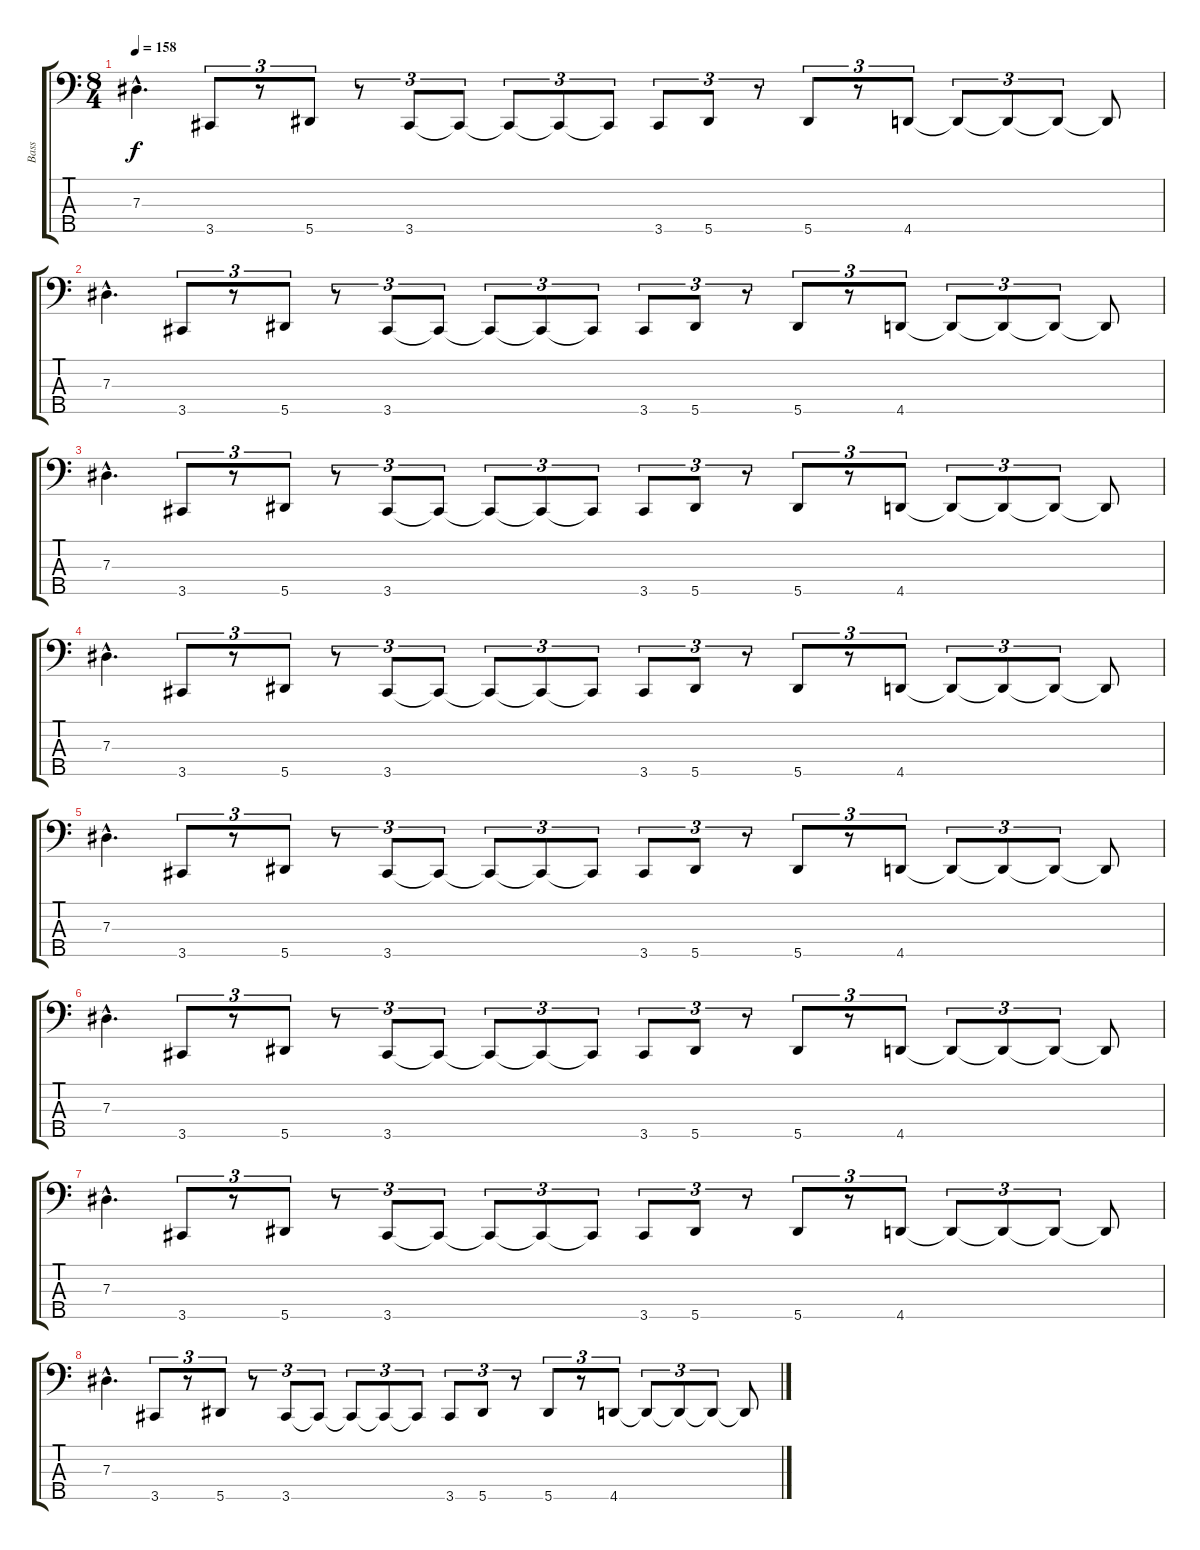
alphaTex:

\track ("Bass" "Bass") {instrument electricbassfinger}
\staff {score tabs}
\tuning (Gb2 Db2 Ab1 Eb1 Bb0) {hide}
\ts (8 4)
\tempo 158
\clef f4
\ks c
7.3{hac}.4{d dy f} 3.5.8{tu (3 2)} r.8{tu (3 2)} 5.5.8{tu (3 2)} r.8{tu (3 2)} 3.5.8{tu (3 2)} 3.5{t}.8{tu (3 2)} 3.5{t}.8{tu (3 2)} 3.5{t}.8{tu (3 2)} 3.5{t}.8{tu (3 2)} 3.5.8{tu (3 2)} 5.5.8{tu (3 2)} r.8{tu (3 2)} 5.5.8{tu (3 2)} r.8{tu (3 2)} 4.5.8{tu (3 2)} 4.5{t}.8{tu (3 2)} 4.5{t}.8{tu (3 2)} 4.5{t}.8{tu (3 2)} 4.5{t}.8 |
7.3{hac}.4{d} 3.5.8{tu (3 2)} r.8{tu (3 2)} 5.5.8{tu (3 2)} r.8{tu (3 2)} 3.5.8{tu (3 2)} 3.5{t}.8{tu (3 2)} 3.5{t}.8{tu (3 2)} 3.5{t}.8{tu (3 2)} 3.5{t}.8{tu (3 2)} 3.5.8{tu (3 2)} 5.5.8{tu (3 2)} r.8{tu (3 2)} 5.5.8{tu (3 2)} r.8{tu (3 2)} 4.5.8{tu (3 2)} 4.5{t}.8{tu (3 2)} 4.5{t}.8{tu (3 2)} 4.5{t}.8{tu (3 2)} 4.5{t}.8 |
7.3{hac}.4{d} 3.5.8{tu (3 2)} r.8{tu (3 2)} 5.5.8{tu (3 2)} r.8{tu (3 2)} 3.5.8{tu (3 2)} 3.5{t}.8{tu (3 2)} 3.5{t}.8{tu (3 2)} 3.5{t}.8{tu (3 2)} 3.5{t}.8{tu (3 2)} 3.5.8{tu (3 2)} 5.5.8{tu (3 2)} r.8{tu (3 2)} 5.5.8{tu (3 2)} r.8{tu (3 2)} 4.5.8{tu (3 2)} 4.5{t}.8{tu (3 2)} 4.5{t}.8{tu (3 2)} 4.5{t}.8{tu (3 2)} 4.5{t}.8 |
7.3{hac}.4{d} 3.5.8{tu (3 2)} r.8{tu (3 2)} 5.5.8{tu (3 2)} r.8{tu (3 2)} 3.5.8{tu (3 2)} 3.5{t}.8{tu (3 2)} 3.5{t}.8{tu (3 2)} 3.5{t}.8{tu (3 2)} 3.5{t}.8{tu (3 2)} 3.5.8{tu (3 2)} 5.5.8{tu (3 2)} r.8{tu (3 2)} 5.5.8{tu (3 2)} r.8{tu (3 2)} 4.5.8{tu (3 2)} 4.5{t}.8{tu (3 2)} 4.5{t}.8{tu (3 2)} 4.5{t}.8{tu (3 2)} 4.5{t}.8 |
7.3{hac}.4{d} 3.5.8{tu (3 2)} r.8{tu (3 2)} 5.5.8{tu (3 2)} r.8{tu (3 2)} 3.5.8{tu (3 2)} 3.5{t}.8{tu (3 2)} 3.5{t}.8{tu (3 2)} 3.5{t}.8{tu (3 2)} 3.5{t}.8{tu (3 2)} 3.5.8{tu (3 2)} 5.5.8{tu (3 2)} r.8{tu (3 2)} 5.5.8{tu (3 2)} r.8{tu (3 2)} 4.5.8{tu (3 2)} 4.5{t}.8{tu (3 2)} 4.5{t}.8{tu (3 2)} 4.5{t}.8{tu (3 2)} 4.5{t}.8 |
7.3{hac}.4{d} 3.5.8{tu (3 2)} r.8{tu (3 2)} 5.5.8{tu (3 2)} r.8{tu (3 2)} 3.5.8{tu (3 2)} 3.5{t}.8{tu (3 2)} 3.5{t}.8{tu (3 2)} 3.5{t}.8{tu (3 2)} 3.5{t}.8{tu (3 2)} 3.5.8{tu (3 2)} 5.5.8{tu (3 2)} r.8{tu (3 2)} 5.5.8{tu (3 2)} r.8{tu (3 2)} 4.5.8{tu (3 2)} 4.5{t}.8{tu (3 2)} 4.5{t}.8{tu (3 2)} 4.5{t}.8{tu (3 2)} 4.5{t}.8 |
7.3{hac}.4{d} 3.5.8{tu (3 2)} r.8{tu (3 2)} 5.5.8{tu (3 2)} r.8{tu (3 2)} 3.5.8{tu (3 2)} 3.5{t}.8{tu (3 2)} 3.5{t}.8{tu (3 2)} 3.5{t}.8{tu (3 2)} 3.5{t}.8{tu (3 2)} 3.5.8{tu (3 2)} 5.5.8{tu (3 2)} r.8{tu (3 2)} 5.5.8{tu (3 2)} r.8{tu (3 2)} 4.5.8{tu (3 2)} 4.5{t}.8{tu (3 2)} 4.5{t}.8{tu (3 2)} 4.5{t}.8{tu (3 2)} 4.5{t}.8 |
7.3{hac}.4{d} 3.5.8{tu (3 2)} r.8{tu (3 2)} 5.5.8{tu (3 2)} r.8{tu (3 2)} 3.5.8{tu (3 2)} 3.5{t}.8{tu (3 2)} 3.5{t}.8{tu (3 2)} 3.5{t}.8{tu (3 2)} 3.5{t}.8{tu (3 2)} 3.5.8{tu (3 2)} 5.5.8{tu (3 2)} r.8{tu (3 2)} 5.5.8{tu (3 2)} r.8{tu (3 2)} 4.5.8{tu (3 2)} 4.5{t}.8{tu (3 2)} 4.5{t}.8{tu (3 2)} 4.5{t}.8{tu (3 2)} 4.5{t}.8
